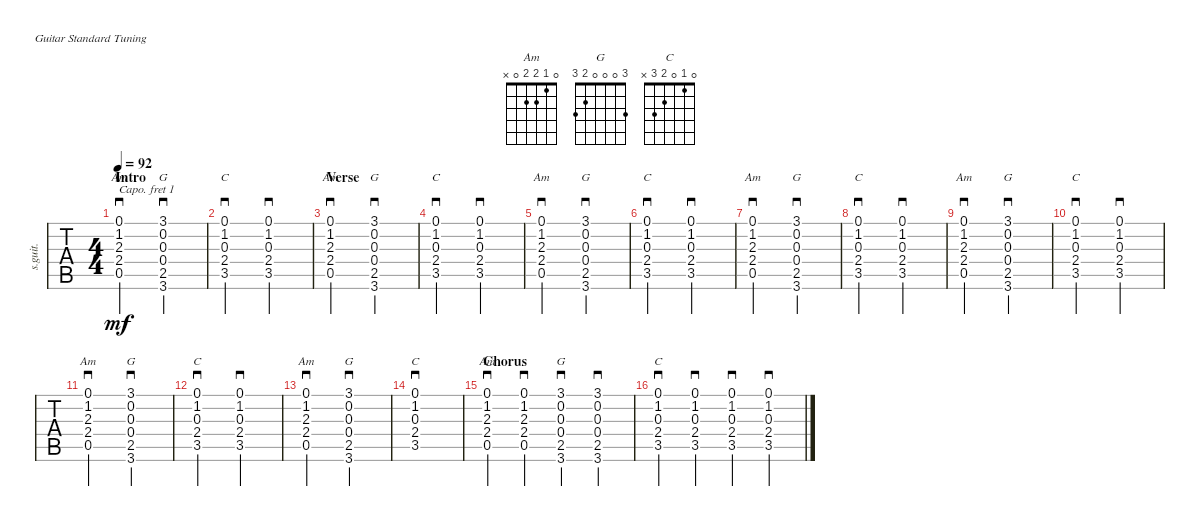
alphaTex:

\defaultSystemsLayout 4
\bracketExtendMode nobrackets
\track ("MVV Chords Guitar" "s.guit.") {instrument acousticguitarsteel}
\staff {tabs}
\capo 1
\tuning (E4 B3 G3 D3 A2 E2)
\displaytranspose 0
\chord ("Am" 0 1 2 2 0 x)
\chord ("G" 3 0 0 0 2 3)
\chord ("C" 0 1 0 2 3 x)
\ts (4 4)
\section ("" "Intro")
\tempo 92
\clef g2
\ks aminor
(0.5{acc #} 2.4 2.3{acc #} 1.2{acc #} 0.1).2{sd ch "Am" dy mf instrument acousticguitarsteel beam Up} (2.5 0.4{acc #} 0.3{acc #} 0.2 3.1{acc #} 3.6{acc #}).2{sd ch "G" beam Up} |
(3.5{acc #} 2.4 0.3{acc #} 1.2{acc #} 0.1).2{sd ch "C" beam Up} (3.5{acc #} 2.4 0.3{acc #} 1.2{acc #} 0.1).2{sd beam Up} |
\section ("" "Verse")
(0.5{acc #} 2.4 2.3{acc #} 1.2{acc #} 0.1).2{sd ch "Am" beam Up} (2.5 0.4{acc #} 0.3{acc #} 0.2 3.1{acc #} 3.6{acc #}).2{sd ch "G" beam Up} |
(3.5{acc #} 2.4 0.3{acc #} 1.2{acc #} 0.1).2{sd ch "C" beam Up} (3.5{acc #} 2.4 0.3{acc #} 1.2{acc #} 0.1).2{sd beam Up} |
(0.5{acc #} 2.4 2.3{acc #} 1.2{acc #} 0.1).2{sd ch "Am" beam Up} (2.5 0.4{acc #} 0.3{acc #} 0.2 3.1{acc #} 3.6{acc #}).2{sd ch "G" beam Up} |
(3.5{acc #} 2.4 0.3{acc #} 1.2{acc #} 0.1).2{sd ch "C" beam Up} (3.5{acc #} 2.4 0.3{acc #} 1.2{acc #} 0.1).2{sd beam Up} |
(0.5{acc #} 2.4 2.3{acc #} 1.2{acc #} 0.1).2{sd ch "Am" beam Up} (2.5 0.4{acc #} 0.3{acc #} 0.2 3.1{acc #} 3.6{acc #}).2{sd ch "G" beam Up} |
(3.5{acc #} 2.4 0.3{acc #} 1.2{acc #} 0.1).2{sd ch "C" beam Up} (3.5{acc #} 2.4 0.3{acc #} 1.2{acc #} 0.1).2{sd beam Up} |
(0.5{acc #} 2.4 2.3{acc #} 1.2{acc #} 0.1).2{sd ch "Am" beam Up} (2.5 0.4{acc #} 0.3{acc #} 0.2 3.1{acc #} 3.6{acc #}).2{sd ch "G" beam Up} |
(3.5{acc #} 2.4 0.3{acc #} 1.2{acc #} 0.1).2{sd ch "C" beam Up} (3.5{acc #} 2.4 0.3{acc #} 1.2{acc #} 0.1).2{sd beam Up} |
(0.5{acc #} 2.4 2.3{acc #} 1.2{acc #} 0.1).2{sd ch "Am" beam Up} (2.5 0.4{acc #} 0.3{acc #} 0.2 3.1{acc #} 3.6{acc #}).2{sd ch "G" beam Up} |
(3.5{acc #} 2.4 0.3{acc #} 1.2{acc #} 0.1).2{sd ch "C" beam Up} (3.5{acc #} 2.4 0.3{acc #} 1.2{acc #} 0.1).2{sd beam Up} |
(0.5{acc #} 2.4 2.3{acc #} 1.2{acc #} 0.1).2{sd ch "Am" beam Up} (2.5 0.4{acc #} 0.3{acc #} 0.2 3.1{acc #} 3.6{acc #}).2{sd ch "G" beam Up} |
(3.5{acc #} 2.4 0.3{acc #} 1.2{acc #} 0.1).1{sd ch "C" beam Up} |
\section ("" "Chorus")
(0.5{acc #} 2.4 2.3{acc #} 1.2{acc #} 0.1).4{sd ch "Am" beam Up} (0.5{acc #} 2.4 2.3{acc #} 1.2{acc #} 0.1).4{sd beam Up} (2.5 0.4{acc #} 0.3{acc #} 0.2 3.1{acc #} 3.6{acc #}).4{sd ch "G" beam Up} (2.5 0.4{acc #} 0.3{acc #} 0.2 3.1{acc #} 3.6{acc #}).4{sd beam Up} |
(3.5{acc #} 2.4 0.3{acc #} 1.2{acc #} 0.1).4{sd ch "C" beam Up} (3.5{acc #} 2.4 0.3{acc #} 1.2{acc #} 0.1).4{sd beam Up} (3.5{acc #} 2.4 0.3{acc #} 1.2{acc #} 0.1).4{sd beam Up} (3.5{acc #} 2.4 0.3{acc #} 1.2{acc #} 0.1).4{sd beam Up}
